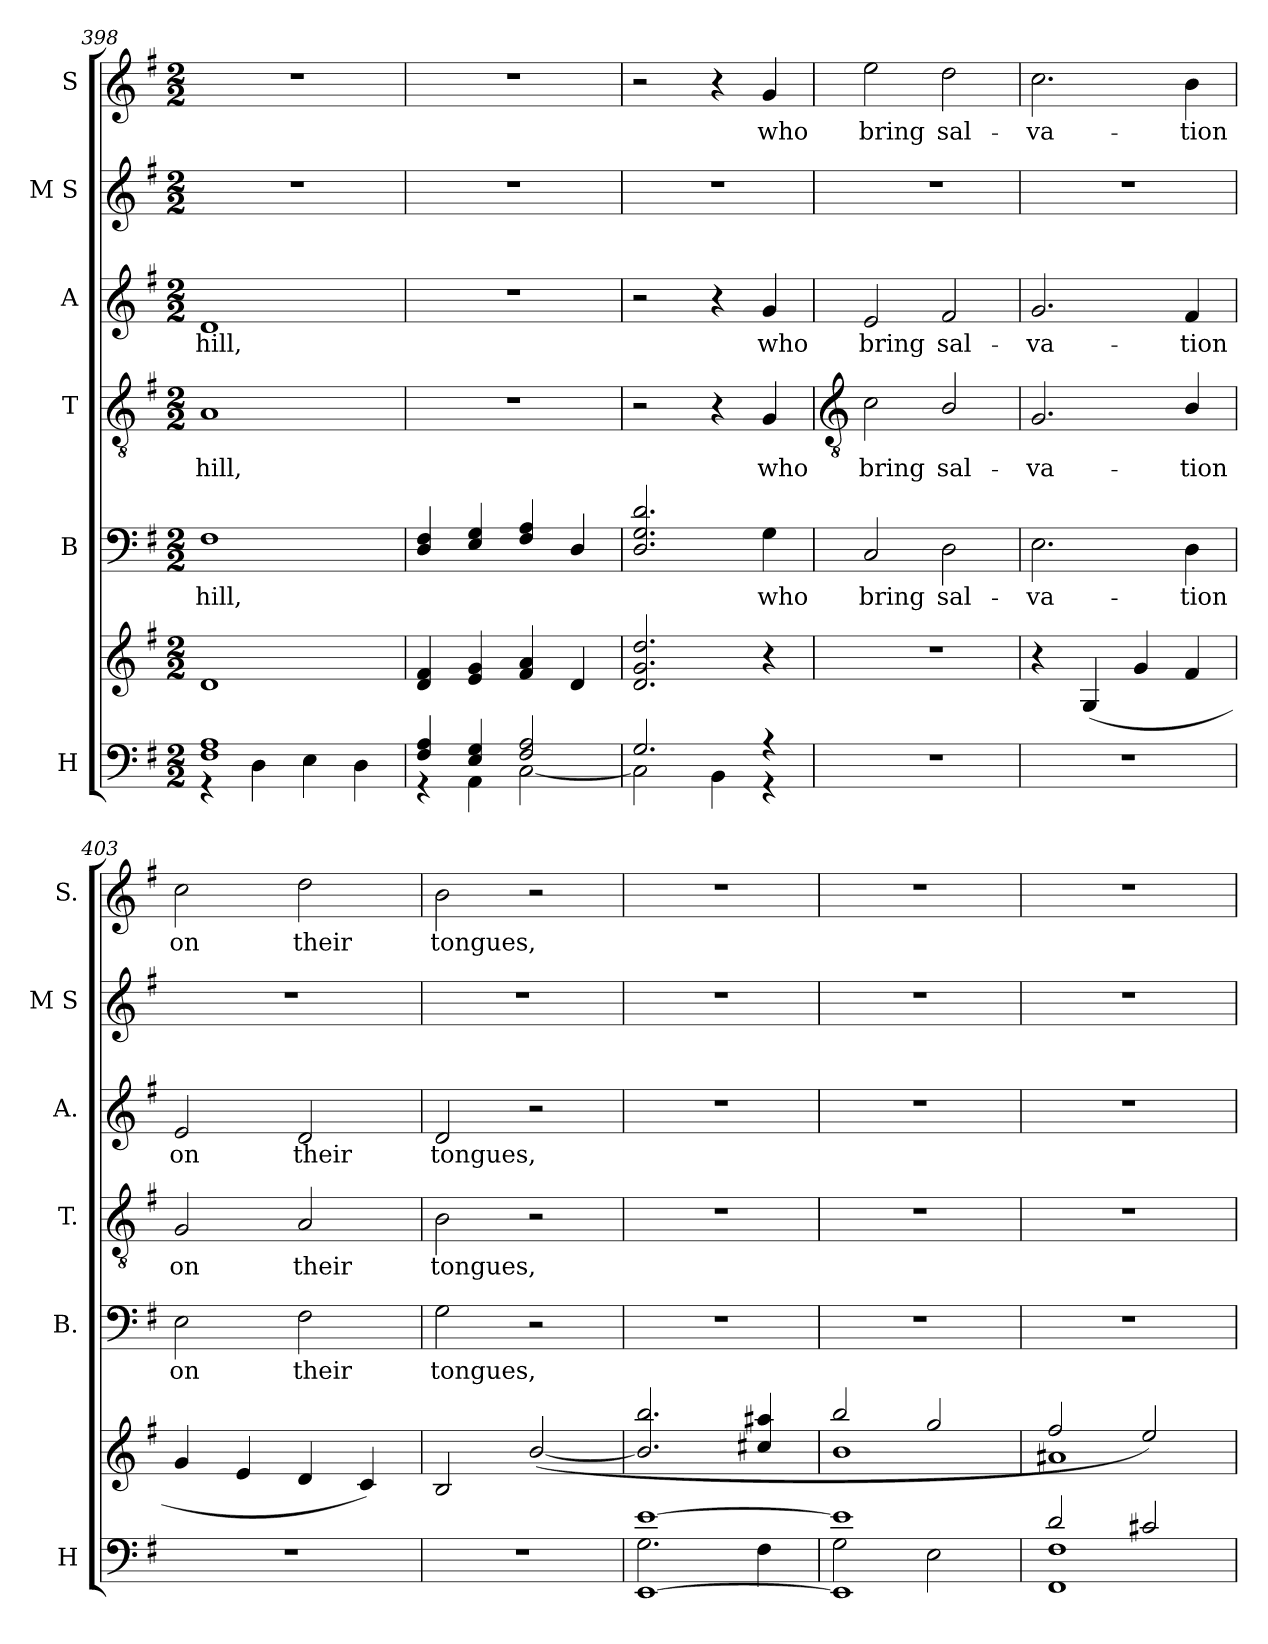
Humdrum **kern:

**kern	**kern	**kern	**text	**kern	**text	**kern	**text	**kern	**kern	**text
*part6	*part6	*part5	*part5	*part4	*part4	*part3	*part3	*part2	*part1	*part1
*staff7	*staff6	*staff5	*staff5	*staff4	*staff4	*staff3	*staff3	*staff2	*staff1	*staff1
*I"H	*	*I"B	*	*I"T	*	*I"A	*	*I"M S	*I"S	*
*I'H	*	*I'B.	*	*I'T.	*	*I'A.	*	*I'M S	*I'S.	*
*clefF4	*clefG2	*clefF4	*	*clefGv2	*	*clefG2	*	*clefG2	*clefG2	*
*k[f#]	*k[f#]	*k[f#]	*	*k[f#]	*	*k[f#]	*	*k[f#]	*k[f#]	*
*M2/2	*M2/2	*M2/2	*	*M2/2	*	*M2/2	*	*M2/2	*M2/2	*
=398	=398	=398	=398	=398	=398	=398	=398	=398	=398	=398
*^	*	*	*	*	*	*	*	*	*	*
!	!	!	!	!LO:LY:b	!	!LO:LY:b	!	!LO:LY:b	!	!	!
1F# 1A	4r	1d	1F#	hill,	1A	hill,	1d	hill,	1r	1r	.
.	4D\	.	.	.	.	.	.	.	.	.	.
.	4E\	.	.	.	.	.	.	.	.	.	.
.	4D\	.	.	.	.	.	.	.	.	.	.
=399	=399	=399	=399	=399	=399	=399	=399	=399	=399	=399	=399
4F#/ 4A/	4r	4d/ 4f#/	4D!/ 4F#!/	.	1r	.	1r	.	1r	1r	.
4E/ 4G/	4AA\	4e/ 4g/	4E!/ 4G!/	.	.	.	.	.	.	.	.
2F#/ 2A/	[2C\	4f#/ 4a/	4F#!/ 4A!/	.	.	.	.	.	.	.	.
.	.	4d/	4D!/	.	.	.	.	.	.	.	.
!!LO:PB:g=z
=400	=400	=400	=400	=400	=400	=400	=400	=400	=400	=400	=400
2.G/	2C\]	2.d/ 2.g/ 2.dd/	2.D!/ 2.G!/ 2.d!/	.	2r	.	2r	.	1r	2r	.
.	4BB\	.	.	.	4r	.	4r	.	.	4r	.
!	!	!	!	!LO:LY:b	!	!LO:LY:b	!	!LO:LY:b	!	!	!LO:LY:b
4r	4r	4r	4G\	who	4G/	who	4g/	who	.	4g/	who
*v	*v	*	*	*	*	*	*	*	*	*	*
=401	=401	=401	=401	=401	=401	=401	=401	=401	=401	=401
*	*	*	*	*clefGv2	*	*	*	*	*	*
*^	*	*	*	*	*	*	*	*	*	*
!	!	!	!	!LO:LY:b	!	!LO:LY:b	!	!LO:LY:b	!	!	!LO:LY:b
*v	*v	*	*	*	*	*	*	*	*	*	*
1r	1r	2C/	bring	2c\	bring	2e/	bring	1r	2ee\	bring
!	!	!	!LO:LY:b	!	!LO:LY:b	!	!LO:LY:b	!	!	!LO:LY:b
.	.	2D\	sal-	2B/	sal-	2f#/	sal-	.	2dd\	sal-
=402	=402	=402	=402	=402	=402	=402	=402	=402	=402	=402
!	!	!	!LO:LY:b	!	!LO:LY:b	!	!LO:LY:b	!	!	!LO:LY:b
1r	4r	2.E\	-va-	2.G/	-va-	2.g/	-va-	1r	2.cc\	-va-
.	(>4G/	.	.	.	.	.	.	.	.	.
.	4g/	.	.	.	.	.	.	.	.	.
!	!	!	!LO:LY:b	!	!LO:LY:b	!	!LO:LY:b	!	!	!LO:LY:b
.	4f#/	4D\	-tion	4B/	-tion	4f#/	-tion	.	4b\	-tion
=403	=403	=403	=403	=403	=403	=403	=403	=403	=403	=403
!	!	!	!LO:LY:b	!	!LO:LY:b	!	!LO:LY:b	!	!	!LO:LY:b
1r	4g/	2E\	on	2G/	on	2e/	on	1r	2cc\	on
.	4e/	.	.	.	.	.	.	.	.	.
!	!	!	!LO:LY:b	!	!LO:LY:b	!	!LO:LY:b	!	!	!LO:LY:b
.	4d/	2F#\	their	2A/	their	2d/	their	.	2dd\	their
.	4c/)	.	.	.	.	.	.	.	.	.
=404	=404	=404	=404	=404	=404	=404	=404	=404	=404	=404
!	!	!	!LO:LY:b	!	!LO:LY:b	!	!LO:LY:b	!	!	!LO:LY:b
1r	2B/	2G\	tongues,	2B\	tongues,	2d/	tongues,	1r	2b\	tongues,
.	(>[2b/	2r	.	2r	.	2r	.	.	2r	.
=405	=405	=405	=405	=405	=405	=405	=405	=405	=405	=405
*^	*	*	*	*	*	*	*	*	*	*
[1EE [1e	2.G\	2.b/] 2.bb/	1r	.	1r	.	1r	.	1r	1r	.
.	4F#\	4cc#X/ 4aa#X/	.	.	.	.	.	.	.	.	.
=406	=406	=406	=406	=406	=406	=406	=406	=406	=406	=406	=406
*	*	*^	*	*	*	*	*	*	*	*	*
1EE] 1e]	2G\	2bb/	1b	1r	.	1r	.	1r	.	1r	1r	.
.	2E\	2gg/	.	.	.	.	.	.	.	.	.	.
=407	=407	=407	=407	=407	=407	=407	=407	=407	=407	=407	=407	=407
2d/	1FF# 1F#	2ff#/	1a#X	1r	.	1r	.	1r	.	1r	1r	.
2c#X/	.	2ee/)	.	.	.	.	.	.	.	.	.	.
*v	*v	*	*	*	*	*	*	*	*	*	*	*
*	*v	*v	*	*	*	*	*	*	*	*	*
=	=	=	=	=	=	=	=	=	=	=
*-	*-	*-	*-	*-	*-	*-	*-	*-	*-	*-
